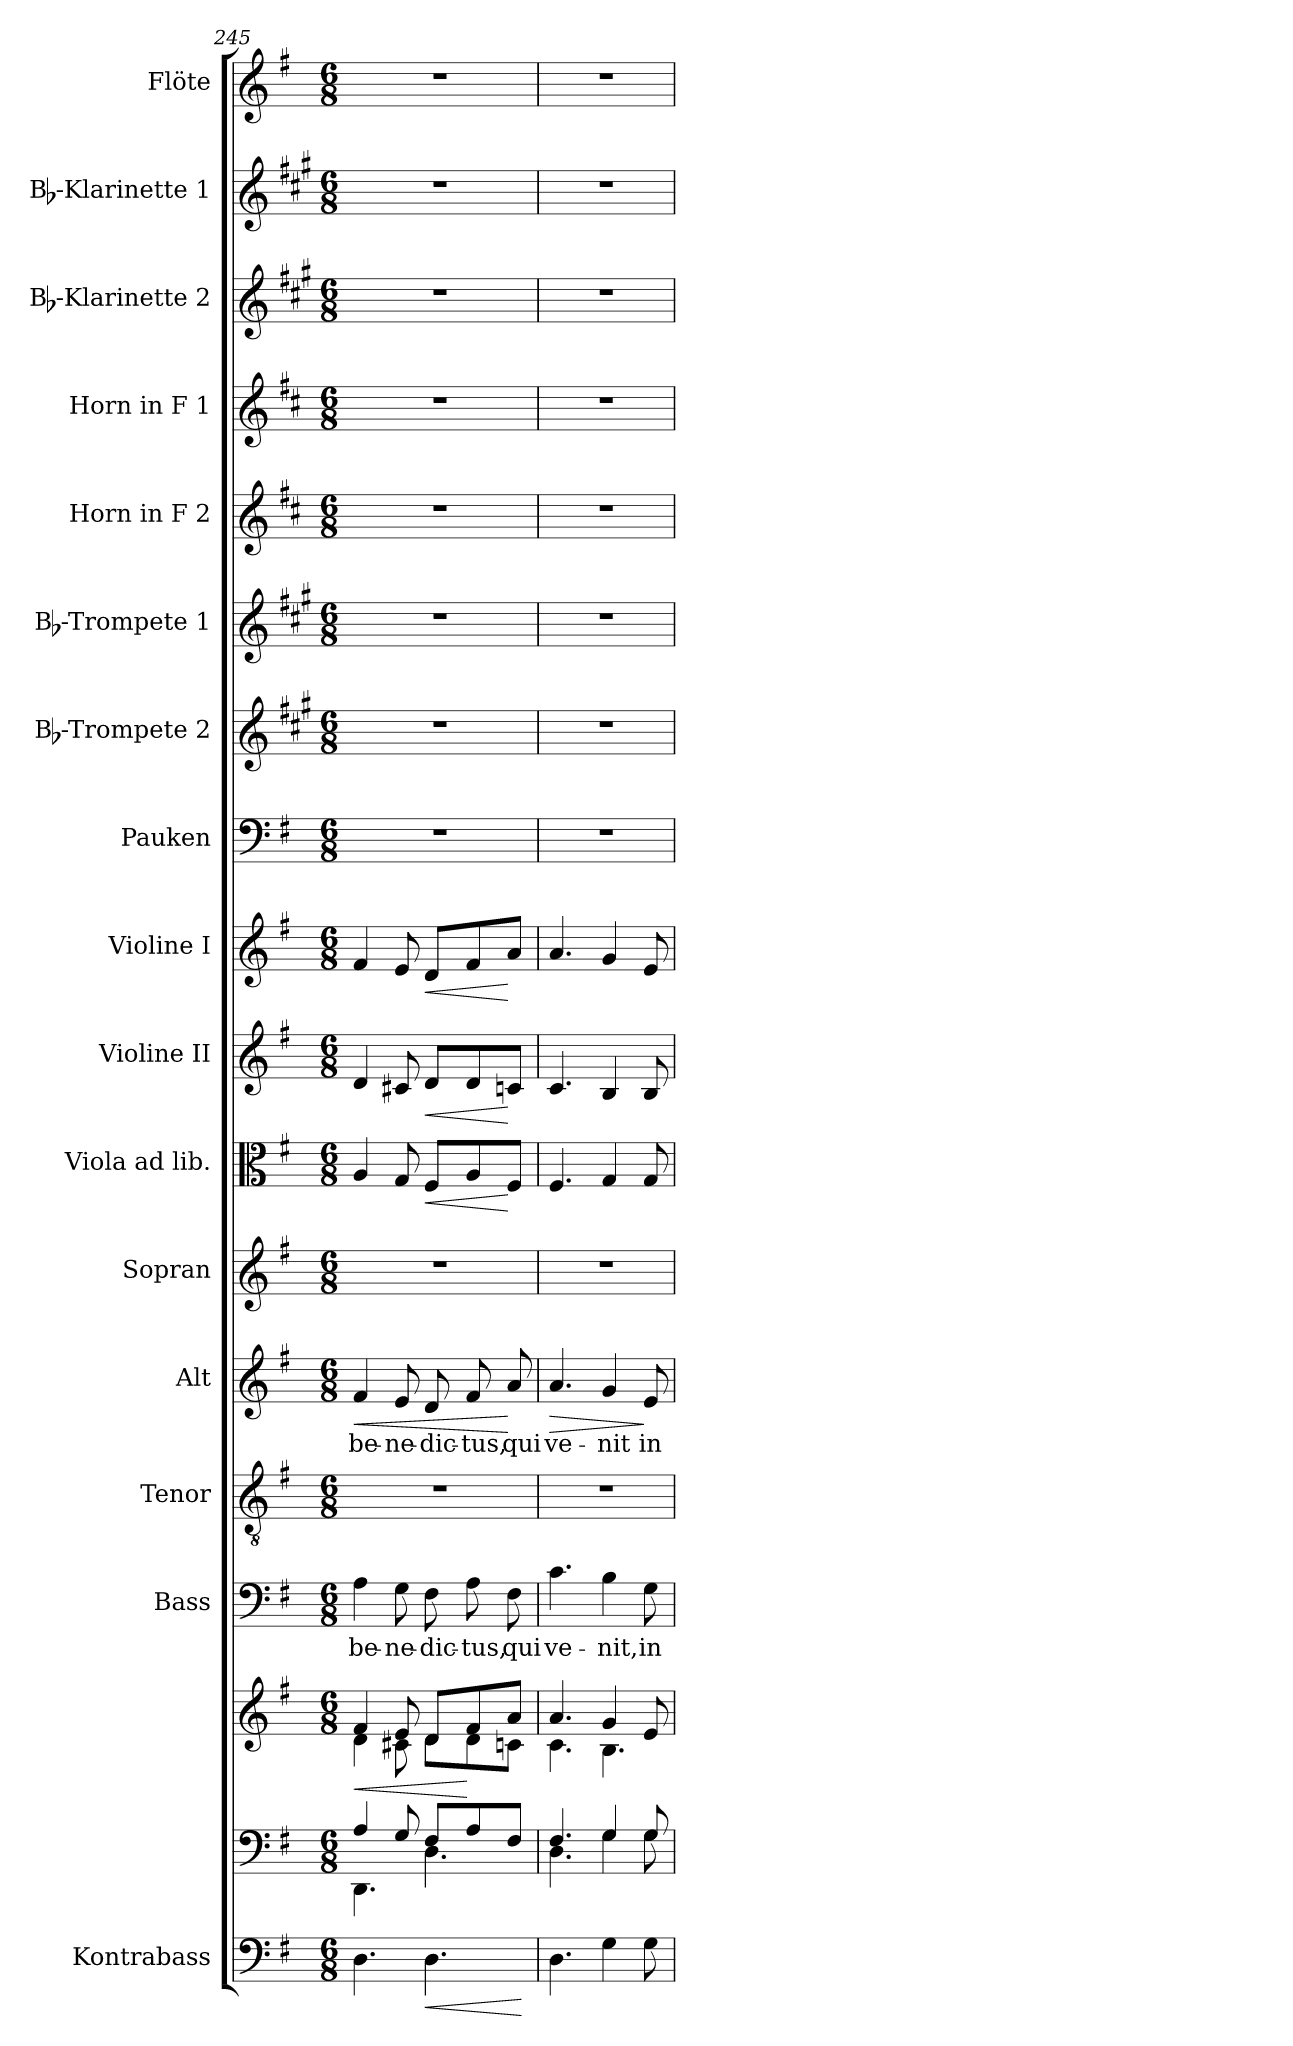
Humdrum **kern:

**kern	**dynam	**kern	**kern	**dynam	**kern	**text	**kern	**kern	**text	**dynam	**kern	**kern	**dynam	**kern	**dynam	**kern	**dynam	**kern	**kern	**kern	**kern	**kern	**kern	**kern	**kern
*part17	*part17	*part16	*part16	*part16	*part15	*part15	*part14	*part13	*part13	*part13	*part12	*part11	*part11	*part10	*part10	*part9	*part9	*part8	*part7	*part6	*part5	*part4	*part3	*part2	*part1
*staff18	*staff18	*staff17	*staff16	*staff16/17	*staff15	*staff15	*staff14	*staff13	*staff13	*staff13	*staff12	*staff11	*staff11	*staff10	*staff10	*staff9	*staff9	*staff8	*staff7	*staff6	*staff5	*staff4	*staff3	*staff2	*staff1
*I"Kontrabass	*	*	*	*	*I"Bass	*	*I"Tenor	*I"Alt	*	*	*I"Sopran	*I"Viola ad lib.	*	*I"Violine II	*	*I"Violine I	*	*I"Pauken	*I"Bb-Trompete 2	*I"Bb-Trompete 1	*I"Horn in F 2	*I"Horn in F 1	*I"Bb-Klarinette 2	*I"Bb-Klarinette 1	*I"Flöte
*I'Kb.	*	*	*	*	*I'B.	*	*I'T.	*I'A.	*	*	*I'S.	*I'Vla.	*	*I'Vl. II	*	*I'Vl. I	*	*I'Pk.	*I'Bb Trp. 2	*I'Bb Trp. 1	*	*	*I'Bb Kl. 2	*I'Bb Kl. 1	*I'Fl.
*clefF4	*	*clefF4	*clefG2	*	*clefF4	*	*clefGv2	*clefG2	*	*	*clefG2	*clefC3	*	*clefG2	*	*clefG2	*	*clefF4	*clefG2	*clefG2	*clefG2	*clefG2	*clefG2	*clefG2	*clefG2
*ITrd7c12	*	*	*	*	*	*	*	*	*	*	*	*	*	*	*	*	*	*	*ITrd1c2	*ITrd1c2	*ITrd4c7	*ITrd4c7	*ITrd1c2	*ITrd1c2	*
*k[f#]	*	*k[f#]	*k[f#]	*	*k[f#]	*	*k[f#]	*k[f#]	*	*	*k[f#]	*k[f#]	*	*k[f#]	*	*k[f#]	*	*k[f#]	*k[f#]	*k[f#]	*k[f#]	*k[f#]	*k[f#]	*k[f#]	*k[f#]
*G:	*	*G:	*G:	*	*G:	*	*G:	*G:	*	*	*G:	*G:	*	*G:	*	*G:	*	*G:	*G:	*G:	*G:	*G:	*G:	*G:	*G:
*M6/8	*	*M6/8	*M6/8	*	*M6/8	*	*M6/8	*M6/8	*	*	*M6/8	*M6/8	*	*M6/8	*	*M6/8	*	*M6/8	*M6/8	*M6/8	*M6/8	*M6/8	*M6/8	*M6/8	*M6/8
=245	=245	=245	=245	=245	=245	=245	=245	=245	=245	=245	=245	=245	=245	=245	=245	=245	=245	=245	=245	=245	=245	=245	=245	=245	=245
*	*	*^	*	*	*	*	*	*	*	*	*	*	*	*	*	*	*	*	*	*	*	*	*	*	*
!	!	!	!	!	!LO:HP:b	!	!LO:LY:b	!	!	!LO:LY:b	!LO:HP:b	!	!	!	!	!	!	!	!	!	!	!	!	!	!	!
*	*	*	*	*^	*	*	*	*	*	*	*	*	*	*	*	*	*	*	*	*	*	*	*	*	*	*
4.DD\	.	4A/	4.DD\	4f#/	4d\	<	4A\	be-	2.r	4f#/	be-	<	2.r	4A/	.	4d/	.	4f#/	.	2.r	2.r	2.r	2.r	2.r	2.r	2.r	2.r
!	!	!	!	!	!	!	!	!LO:LY:b	!	!	!LO:LY:b	!	!	!	!	!	!	!	!	!	!	!	!	!	!	!	!
.	.	8G/	.	8e/	8c#X\	.	8G\	-ne-	.	8e/	-ne-	.	.	8G/	.	8c#X/	.	8e/	.	.	.	.	.	.	.	.	.
!	!LO:HP:b	!	!	!	!	!	!	!LO:LY:b	!	!	!LO:LY:b	!	!	!	!LO:HP:b	!	!LO:HP:b	!	!LO:HP:b	!	!	!	!	!	!	!	!
4.DD\	<	8F#/L	4.D\	8d/L	8d\L	.	8F#\	-dic-	.	8d/	-dic-	.	.	8F#/L	<	8d/L	<	8d/L	<	.	.	.	.	.	.	.	.
!	!	!	!	!	!	!	!	!LO:LY:b	!	!	!LO:LY:b	!	!	!	!	!	!	!	!	!	!	!	!	!	!	!	!
.	.	8A/	.	8f#/	8d\	[	8A\	-tus,	.	8f#/	-tus,	.	.	8A/	.	8d/	.	8f#/	.	.	.	.	.	.	.	.	.
!	!	!	!	!	!	!	!	!LO:LY:b	!	!	!LO:LY:b	!	!	!	!	!	!	!	!	!	!	!	!	!	!	!	!
.	.	8F#/J	.	8a/J	8cn\J	.	8F#\	qui	.	8a/	qui	[	.	8F#/J	[	8cn/J	[	8a/J	[	.	.	.	.	.	.	.	.
*	*	*v	*v	*	*	*	*	*	*	*	*	*	*	*	*	*	*	*	*	*	*	*	*	*	*	*	*
*	*	*	*v	*v	*	*	*	*	*	*	*	*	*	*	*	*	*	*	*	*	*	*	*	*	*	*
.	[	.	.	.	.	.	.	.	.	.	.	.	.	.	.	.	.	.	.	.	.	.	.	.	.
=246	=246	=246	=246	=246	=246	=246	=246	=246	=246	=246	=246	=246	=246	=246	=246	=246	=246	=246	=246	=246	=246	=246	=246	=246	=246
*	*	*^	*^	*	*	*	*	*	*	*	*	*	*	*	*	*	*	*	*	*	*	*	*	*	*
!	!	!	!	!	!	!	!	!LO:LY:b	!	!	!LO:LY:b	!LO:HP:b	!	!	!	!	!	!	!	!	!	!	!	!	!	!	!
4.DD\	.	4.F#/	4.D\	4.a/	4.c\	.	4.c\	ve-	2.r	4.a/	ve-	>	2.r	4.F#/	.	4.c/	.	4.a/	.	2.r	2.r	2.r	2.r	2.r	2.r	2.r	2.r
!	!	!	!	!	!	!	!	!LO:LY:b	!	!	!LO:LY:b	!	!	!	!	!	!	!	!	!	!	!	!	!	!	!	!
4GG\	.	4G/	4G\	4g/	4.B\	.	4B\	-nit,	.	4g/	-nit	.	.	4G/	.	4B/	.	4g/	.	.	.	.	.	.	.	.	.
!	!	!	!	!	!	!	!	!LO:LY:b	!	!	!LO:LY:b	!	!	!	!	!	!	!	!	!	!	!	!	!	!	!	!
8GG\	.	8G/	8G\	8e/	.	.	8G\	in	.	8e/	in	]	.	8G/	.	8B/	.	8e/	.	.	.	.	.	.	.	.	.
*	*	*v	*v	*	*	*	*	*	*	*	*	*	*	*	*	*	*	*	*	*	*	*	*	*	*	*	*
*	*	*	*v	*v	*	*	*	*	*	*	*	*	*	*	*	*	*	*	*	*	*	*	*	*	*	*
=	=	=	=	=	=	=	=	=	=	=	=	=	=	=	=	=	=	=	=	=	=	=	=	=	=
*-	*-	*-	*-	*-	*-	*-	*-	*-	*-	*-	*-	*-	*-	*-	*-	*-	*-	*-	*-	*-	*-	*-	*-	*-	*-
